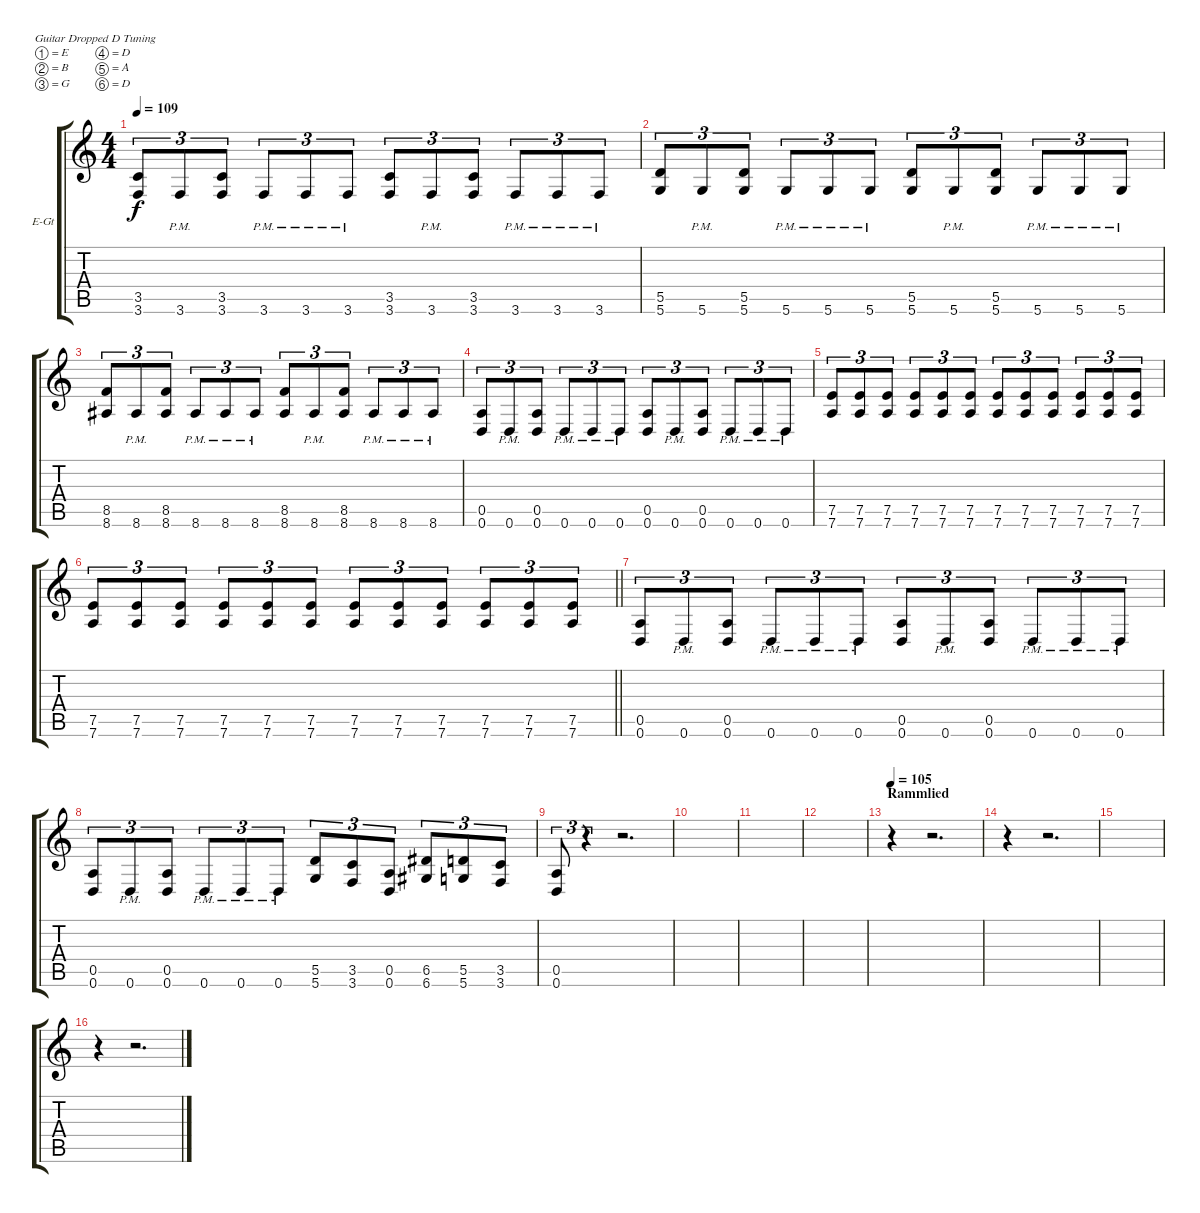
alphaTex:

\bracketExtendMode groupsimilarinstruments
\firstSystemTrackNameOrientation horizontal
\otherSystemsTrackNameOrientation horizontal
\track ("Distortion-guitar (Paul)" "E-Gt") {instrument distortionguitar}
\staff {score tabs}
\tuning (E4 B3 G3 D3 A2 D2)
\ts (4 4)
\tempo 109
\clef g2
\ks c
(3.5 3.6).8{tu (3 2) dy f} 3.6{pm}.8{tu (3 2)} (3.5 3.6).8{tu (3 2)} 3.6{pm}.8{tu (3 2)} 3.6{pm}.8{tu (3 2)} 3.6{pm}.8{tu (3 2)} (3.5 3.6).8{tu (3 2)} 3.6{pm}.8{tu (3 2)} (3.5 3.6).8{tu (3 2)} 3.6{pm}.8{tu (3 2)} 3.6{pm}.8{tu (3 2)} 3.6{pm}.8{tu (3 2)} |
(5.5 5.6).8{tu (3 2)} 5.6{pm}.8{tu (3 2)} (5.5 5.6).8{tu (3 2)} 5.6{pm}.8{tu (3 2)} 5.6{pm}.8{tu (3 2)} 5.6{pm}.8{tu (3 2)} (5.5 5.6).8{tu (3 2)} 5.6{pm}.8{tu (3 2)} (5.5 5.6).8{tu (3 2)} 5.6{pm}.8{tu (3 2)} 5.6{pm}.8{tu (3 2)} 5.6{pm}.8{tu (3 2)} |
(8.5 8.6).8{tu (3 2)} 8.6{pm}.8{tu (3 2)} (8.5 8.6).8{tu (3 2)} 8.6{pm}.8{tu (3 2)} 8.6{pm}.8{tu (3 2)} 8.6{pm}.8{tu (3 2)} (8.5 8.6).8{tu (3 2)} 8.6{pm}.8{tu (3 2)} (8.5 8.6).8{tu (3 2)} 8.6{pm}.8{tu (3 2)} 8.6{pm}.8{tu (3 2)} 8.6{pm}.8{tu (3 2)} |
(0.5 0.6).8{tu (3 2)} 0.6{pm}.8{tu (3 2)} (0.5 0.6).8{tu (3 2)} 0.6{pm}.8{tu (3 2)} 0.6{pm}.8{tu (3 2)} 0.6{pm}.8{tu (3 2)} (0.5 0.6).8{tu (3 2)} 0.6{pm}.8{tu (3 2)} (0.5 0.6).8{tu (3 2)} 0.6{pm}.8{tu (3 2)} 0.6{pm}.8{tu (3 2)} 0.6{pm}.8{tu (3 2)} |
(7.5 7.6).8{tu (3 2)} (7.5 7.6).8{tu (3 2)} (7.5 7.6).8{tu (3 2)} (7.5 7.6).8{tu (3 2)} (7.5 7.6).8{tu (3 2)} (7.5 7.6).8{tu (3 2)} (7.5 7.6).8{tu (3 2)} (7.5 7.6).8{tu (3 2)} (7.5 7.6).8{tu (3 2)} (7.5 7.6).8{tu (3 2)} (7.5 7.6).8{tu (3 2)} (7.5 7.6).8{tu (3 2)} |
\barLineRight lightlight
(7.5 7.6).8{tu (3 2)} (7.5 7.6).8{tu (3 2)} (7.5 7.6).8{tu (3 2)} (7.5 7.6).8{tu (3 2)} (7.5 7.6).8{tu (3 2)} (7.5 7.6).8{tu (3 2)} (7.5 7.6).8{tu (3 2)} (7.5 7.6).8{tu (3 2)} (7.5 7.6).8{tu (3 2)} (7.5 7.6).8{tu (3 2)} (7.5 7.6).8{tu (3 2)} (7.5 7.6).8{tu (3 2)} |
(0.5 0.6).8{tu (3 2)} 0.6{pm}.8{tu (3 2)} (0.5 0.6).8{tu (3 2)} 0.6{pm}.8{tu (3 2)} 0.6{pm}.8{tu (3 2)} 0.6{pm}.8{tu (3 2)} (0.5 0.6).8{tu (3 2)} 0.6{pm}.8{tu (3 2)} (0.5 0.6).8{tu (3 2)} 0.6{pm}.8{tu (3 2)} 0.6{pm}.8{tu (3 2)} 0.6{pm}.8{tu (3 2)} |
(0.5 0.6).8{tu (3 2)} 0.6{pm}.8{tu (3 2)} (0.5 0.6).8{tu (3 2)} 0.6{pm}.8{tu (3 2)} 0.6{pm}.8{tu (3 2)} 0.6{pm}.8{tu (3 2)} (5.5 5.6).8{tu (3 2)} (3.5 3.6).8{tu (3 2)} (0.5 0.6).8{tu (3 2)} (6.5 6.6).8{tu (3 2)} (5.5 5.6).8{tu (3 2)} (3.5 3.6).8{tu (3 2)} |
(0.5 0.6).8{tu (3 2)} r.4{tu (3 2)} r.2{d} |
|
|
|
\section ("" "Rammlied")
\tempo 105
r.4 r.2{d} |
r.4 r.2{d} |
|
r.4 r.2{d}
